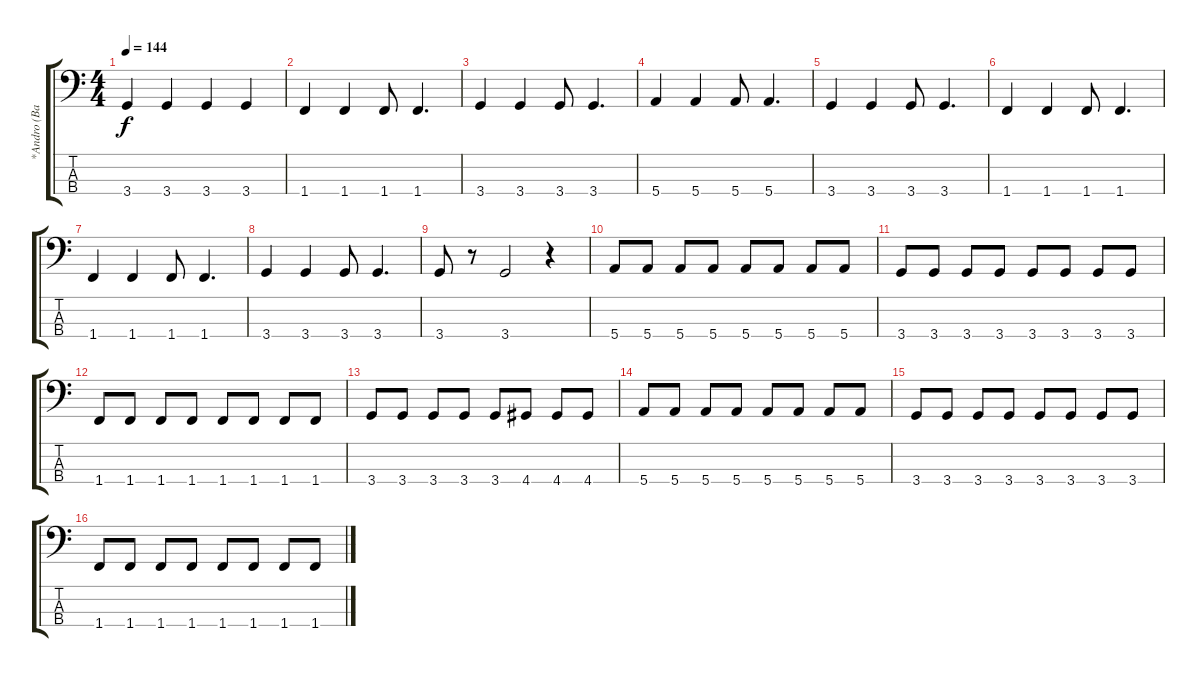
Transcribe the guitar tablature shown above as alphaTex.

\track ("*Andro (Bass)" "*Andro (Ba") {instrument electricbassfinger}
\staff {score tabs}
\tuning (G2 D2 A1 E1) {hide}
\ts (4 4)
\tempo 144
\clef f4
\ks c
3.4.4{dy f} 3.4.4 3.4.4 3.4.4 |
1.4.4 1.4.4 1.4.8 1.4.4{d} |
3.4.4 3.4.4 3.4.8 3.4.4{d} |
5.4.4 5.4.4 5.4.8 5.4.4{d} |
3.4.4 3.4.4 3.4.8 3.4.4{d} |
1.4.4 1.4.4 1.4.8 1.4.4{d} |
1.4.4 1.4.4 1.4.8 1.4.4{d} |
3.4.4 3.4.4 3.4.8 3.4.4{d} |
3.4.8 r.8 3.4.2 r.4 |
5.4.8 5.4.8 5.4.8 5.4.8 5.4.8 5.4.8 5.4.8 5.4.8 |
3.4.8 3.4.8 3.4.8 3.4.8 3.4.8 3.4.8 3.4.8 3.4.8 |
1.4.8 1.4.8 1.4.8 1.4.8 1.4.8 1.4.8 1.4.8 1.4.8 |
3.4.8 3.4.8 3.4.8 3.4.8 3.4.8 4.4.8 4.4.8 4.4.8 |
5.4.8 5.4.8 5.4.8 5.4.8 5.4.8 5.4.8 5.4.8 5.4.8 |
3.4.8 3.4.8 3.4.8 3.4.8 3.4.8 3.4.8 3.4.8 3.4.8 |
1.4.8 1.4.8 1.4.8 1.4.8 1.4.8 1.4.8 1.4.8 1.4.8
